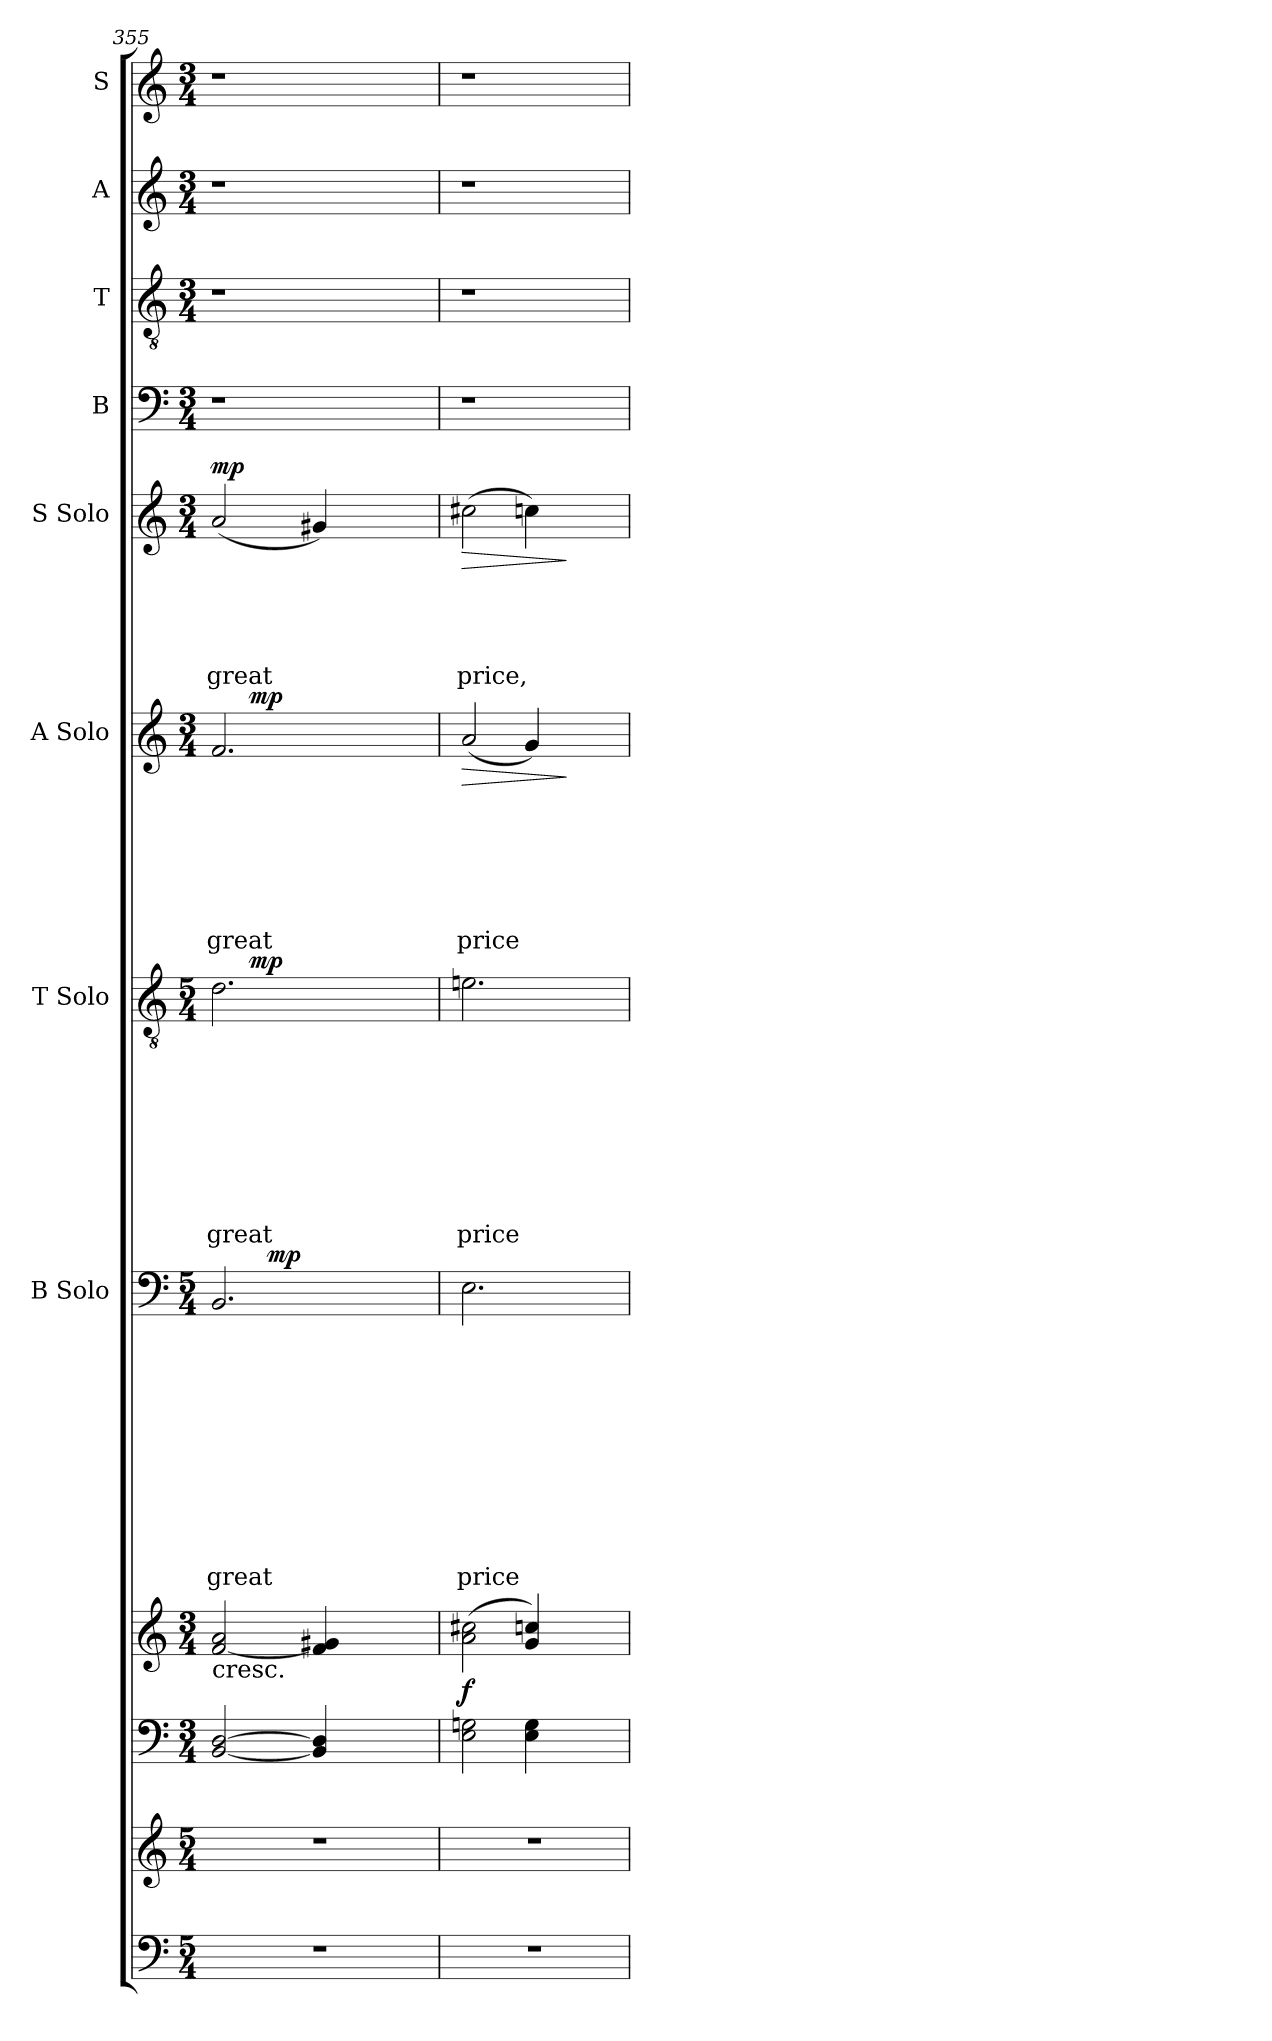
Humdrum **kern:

**kern	**kern	**kern	**dynam	**kern	**kern	**text	**text	**text	**text	**text	**text	**text	**text	**text	**text	**text	**dynam	**kern	**text	**text	**text	**text	**text	**text	**text	**text	**text	**dynam	**kern	**text	**text	**text	**text	**text	**text	**text	**dynam	**kern	**text	**text	**text	**text	**text	**dynam	**kern	**kern	**kern	**kern
*part12	*part11	*part10	*part10	*part9	*part8	*part8	*part8	*part8	*part8	*part8	*part8	*part8	*part8	*part8	*part8	*part8	*part8	*part7	*part7	*part7	*part7	*part7	*part7	*part7	*part7	*part7	*part7	*part7	*part6	*part6	*part6	*part6	*part6	*part6	*part6	*part6	*part6	*part5	*part5	*part5	*part5	*part5	*part5	*part5	*part4	*part3	*part2	*part1
*staff12	*staff11	*staff10	*staff10	*staff9	*staff8	*staff8	*staff8	*staff8	*staff8	*staff8	*staff8	*staff8	*staff8	*staff8	*staff8	*staff8	*staff8	*staff7	*staff7	*staff7	*staff7	*staff7	*staff7	*staff7	*staff7	*staff7	*staff7	*staff7	*staff6	*staff6	*staff6	*staff6	*staff6	*staff6	*staff6	*staff6	*staff6	*staff5	*staff5	*staff5	*staff5	*staff5	*staff5	*staff5	*staff4	*staff3	*staff2	*staff1
*	*	*	*	*	*I"B Solo	*	*	*	*	*	*	*	*	*	*	*	*	*I"T Solo	*	*	*	*	*	*	*	*	*	*	*I"A Solo	*	*	*	*	*	*	*	*	*I"S Solo	*	*	*	*	*	*	*I"B	*I"T	*I"A	*I"S
*clefF4	*clefG2	*clefF4	*	*clefG2	*clefF4	*	*	*	*	*	*	*	*	*	*	*	*	*clefGv2	*	*	*	*	*	*	*	*	*	*	*clefG2	*	*	*	*	*	*	*	*	*clefG2	*	*	*	*	*	*	*clefF4	*clefGv2	*clefG2	*clefG2
*k[]	*k[]	*k[]	*	*k[]	*k[]	*	*	*	*	*	*	*	*	*	*	*	*	*k[]	*	*	*	*	*	*	*	*	*	*	*k[]	*	*	*	*	*	*	*	*	*k[]	*	*	*	*	*	*	*k[]	*k[]	*k[]	*k[]
*C:	*C:	*C:	*	*C:	*C:	*	*	*	*	*	*	*	*	*	*	*	*	*C:	*	*	*	*	*	*	*	*	*	*	*C:	*	*	*	*	*	*	*	*	*C:	*	*	*	*	*	*	*C:	*C:	*C:	*C:
*M5/4	*M5/4	*M3/4	*	*M3/4	*M5/4	*	*	*	*	*	*	*	*	*	*	*	*	*M5/4	*	*	*	*	*	*	*	*	*	*	*M3/4	*	*	*	*	*	*	*	*	*M3/4	*	*	*	*	*	*	*M3/4	*M3/4	*M3/4	*M3/4
=355	=355	=355	=355	=355	=355	=355	=355	=355	=355	=355	=355	=355	=355	=355	=355	=355	=355	=355	=355	=355	=355	=355	=355	=355	=355	=355	=355	=355	=355	=355	=355	=355	=355	=355	=355	=355	=355	=355	=355	=355	=355	=355	=355	=355	=355	=355	=355	=355
!	!	!	!	!LO:TX:b:t=cresc.	!	!	!	!	!	!	!	!	!	!	!	!	!	!	!	!	!	!	!	!	!	!	!	!	!	!	!	!	!	!	!	!	!	!	!	!	!	!	!	!	!	!	!	!
!	!	!	!	!	!	!	!	!	!	!	!	!	!	!	!	!LO:LY:b	!	!	!	!	!	!	!	!	!	!	!LO:LY:b	!	!	!	!	!	!	!	!	!LO:LY:b	!	!	!	!	!	!	!LO:LY:b	!LO:DY:a	!LO:N:vis=1	!LO:N:vis=1	!LO:N:vis=1	!LO:N:vis=1
*	*	*	*	*	*^	*	*	*	*	*	*	*	*	*	*	*	*	*^	*	*	*	*	*	*	*	*	*	*	*^	*	*	*	*	*	*	*	*	*	*	*	*	*	*	*	*	*	*	*
4%5r	4%5r	[<2BB/ [>2D/	.	[<2f/ 2a/	2.BB/	8..ryy	.	.	.	.	.	.	.	.	.	.	great	.	2.d\	8ryy	.	.	.	.	.	.	.	.	great	.	2.f/	8ryy	.	.	.	.	.	.	great	.	(<2a/	.	.	.	.	great	mp	2.r	2.r	2.r	2.r
.	.	.	.	.	.	.	.	.	.	.	.	.	.	.	.	.	.	.	.	32ryy	.	.	.	.	.	.	.	.	.	.	.	32ryy	.	.	.	.	.	.	.	.	.	.	.	.	.	.	.	.	.	.	.
!	!	!	!	!	!	!	!	!	!	!	!	!	!	!	!	!	!	!	!	!	!	!	!	!	!	!	!	!	!	!LO:DY:a	!	!	!	!	!	!	!	!	!	!LO:DY:a	!	!	!	!	!	!	!	!	!	!	!
.	.	.	.	.	.	.	.	.	.	.	.	.	.	.	.	.	.	.	.	1ryy	.	.	.	.	.	.	.	.	.	mp	.	1ryy	.	.	.	.	.	.	.	mp	.	.	.	.	.	.	.	.	.	.	.
!	!	!	!	!	!	!	!	!	!	!	!	!	!	!	!	!	!	!LO:DY:a	!	!	!	!	!	!	!	!	!	!	!	!	!	!	!	!	!	!	!	!	!	!	!	!	!	!	!	!	!	!	!	!	!
.	.	.	.	.	.	1ryy	.	.	.	.	.	.	.	.	.	.	.	mp	.	.	.	.	.	.	.	.	.	.	.	.	.	.	.	.	.	.	.	.	.	.	.	.	.	.	.	.	.	.	.	.	.
.	.	4BB/] 4D/]	.	4f/] 4g#X/	.	.	.	.	.	.	.	.	.	.	.	.	.	.	.	.	.	.	.	.	.	.	.	.	.	.	.	.	.	.	.	.	.	.	.	.	4g#X/)	.	.	.	.	.	.	.	.	.	.
.	.	2ryy	.	2ryy	2ryy	.	.	.	.	.	.	.	.	.	.	.	.	.	2ryy	.	.	.	.	.	.	.	.	.	.	.	2ryy	.	.	.	.	.	.	.	.	.	2ryy	.	.	.	.	.	.	2ryy	2ryy	2ryy	2ryy
.	.	.	.	.	.	.	.	.	.	.	.	.	.	.	.	.	.	.	.	16.ryy	.	.	.	.	.	.	.	.	.	.	.	16.ryy	.	.	.	.	.	.	.	.	.	.	.	.	.	.	.	.	.	.	.
.	.	.	.	.	.	32ryy	.	.	.	.	.	.	.	.	.	.	.	.	.	.	.	.	.	.	.	.	.	.	.	.	.	.	.	.	.	.	.	.	.	.	.	.	.	.	.	.	.	.	.	.	.
=356	=356	=356	=356	=356	=356	=356	=356	=356	=356	=356	=356	=356	=356	=356	=356	=356	=356	=356	=356	=356	=356	=356	=356	=356	=356	=356	=356	=356	=356	=356	=356	=356	=356	=356	=356	=356	=356	=356	=356	=356	=356	=356	=356	=356	=356	=356	=356	=356	=356	=356	=356
!	!	!	!LO:DY:a	!	!	!	!	!	!	!	!	!	!	!	!	!	!LO:LY:b	!	!	!	!	!	!	!	!	!	!	!	!LO:LY:b	!	!	!	!	!	!	!	!	!	!LO:LY:b	!LO:HP:b	!	!	!	!	!	!LO:LY:b	!LO:HP:b	!LO:N:vis=1	!LO:N:vis=1	!LO:N:vis=1	!LO:N:vis=1
*	*	*	*	*	*v	*v	*	*	*	*	*	*	*	*	*	*	*	*	*	*	*	*	*	*	*	*	*	*	*	*	*v	*v	*	*	*	*	*	*	*	*	*	*	*	*	*	*	*	*	*	*	*
*	*	*	*	*	*	*	*	*	*	*	*	*	*	*	*	*	*	*v	*v	*	*	*	*	*	*	*	*	*	*	*	*	*	*	*	*	*	*	*	*	*	*	*	*	*	*	*	*	*	*
4%5r	4%5r	2E\ 2Gn\	f	(>2a\ 2cc#X\	2.E\	.	.	.	.	.	.	.	.	.	.	price	.	2.en\	.	.	.	.	.	.	.	.	price	.	(<2a/	.	.	.	.	.	.	price	>	(>2cc#X\	.	.	.	.	price,	>	2.r	2.r	2.r	2.r
.	.	4E\ 4G\	.	4g/ 4ccn/)	.	.	.	.	.	.	.	.	.	.	.	.	.	.	.	.	.	.	.	.	.	.	.	.	4g/)	.	.	.	.	.	.	.	.	4ccn\)	.	.	.	.	.	.	.	.	.	.
.	.	2ryy	.	2ryy	2ryy	.	.	.	.	.	.	.	.	.	.	.	.	2ryy	.	.	.	.	.	.	.	.	.	.	2ryy	.	.	.	.	.	.	.	]	2ryy	.	.	.	.	.	]	2ryy	2ryy	2ryy	2ryy
=	=	=	=	=	=	=	=	=	=	=	=	=	=	=	=	=	=	=	=	=	=	=	=	=	=	=	=	=	=	=	=	=	=	=	=	=	=	=	=	=	=	=	=	=	=	=	=	=
*-	*-	*-	*-	*-	*-	*-	*-	*-	*-	*-	*-	*-	*-	*-	*-	*-	*-	*-	*-	*-	*-	*-	*-	*-	*-	*-	*-	*-	*-	*-	*-	*-	*-	*-	*-	*-	*-	*-	*-	*-	*-	*-	*-	*-	*-	*-	*-	*-
